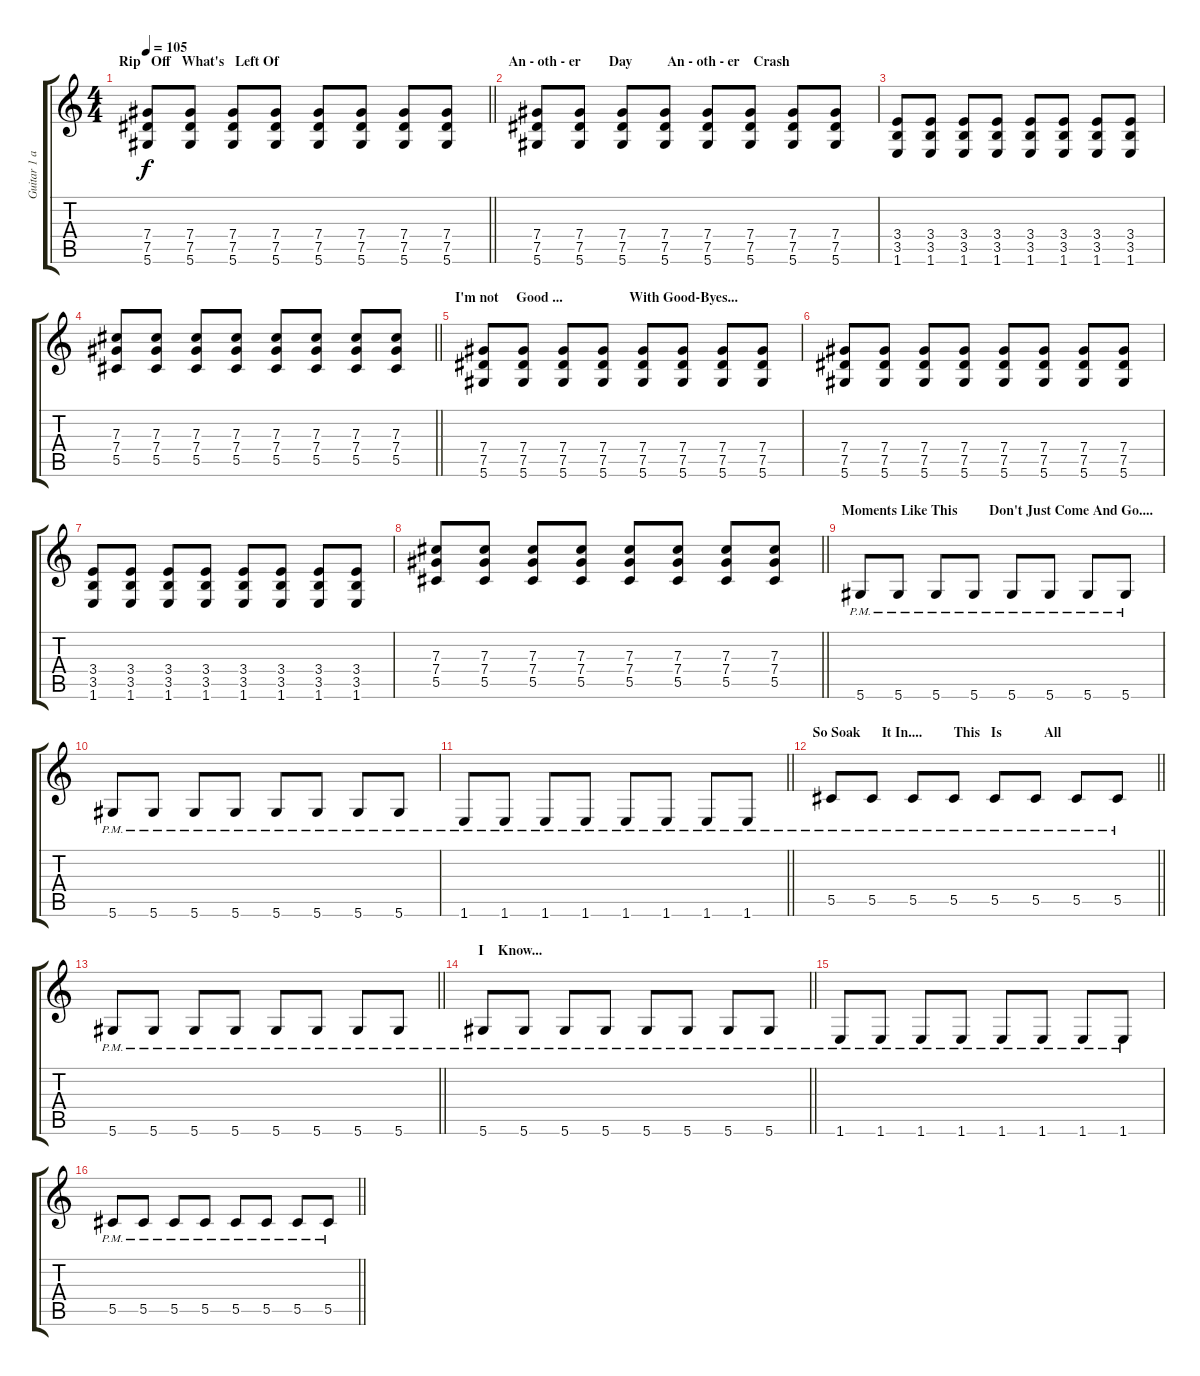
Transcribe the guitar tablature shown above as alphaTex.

\track ("Guitar 1 and/or 2" "Guitar 1 a") {instrument distortionguitar}
\staff {score tabs}
\tuning (Eb4 Bb3 Gb3 Db3 Ab2 Eb2) {hide}
\ts (4 4)
\section ("" "Rip   Off   What's   Left Of")
\tempo 105
\clef g2
\barLineRight lightlight
\ks c
(7.4 7.5 5.6).8{dy f} (7.4 7.5 5.6).8 (7.4 7.5 5.6).8 (7.4 7.5 5.6).8 (7.4 7.5 5.6).8 (7.4 7.5 5.6).8 (7.4 7.5 5.6).8 (7.4 7.5 5.6).8 |
\section ("" "An - oth - er        Day          An - oth - er    Crash")
(7.4 7.5 5.6).8 (7.4 7.5 5.6).8 (7.4 7.5 5.6).8 (7.4 7.5 5.6).8 (7.4 7.5 5.6).8 (7.4 7.5 5.6).8 (7.4 7.5 5.6).8 (7.4 7.5 5.6).8 |
(3.4 3.5 1.6).8 (3.4 3.5 1.6).8 (3.4 3.5 1.6).8 (3.4 3.5 1.6).8 (3.4 3.5 1.6).8 (3.4 3.5 1.6).8 (3.4 3.5 1.6).8 (3.4 3.5 1.6).8 |
\barLineRight lightlight
(7.3 7.4 5.5).8 (7.3 7.4 5.5).8 (7.3 7.4 5.5).8 (7.3 7.4 5.5).8 (7.3 7.4 5.5).8 (7.3 7.4 5.5).8 (7.3 7.4 5.5).8 (7.3 7.4 5.5).8 |
\section ("" "I'm not     Good ...                   With Good-Byes...")
(7.4 7.5 5.6).8 (7.4 7.5 5.6).8 (7.4 7.5 5.6).8 (7.4 7.5 5.6).8 (7.4 7.5 5.6).8 (7.4 7.5 5.6).8 (7.4 7.5 5.6).8 (7.4 7.5 5.6).8 |
(7.4 7.5 5.6).8 (7.4 7.5 5.6).8 (7.4 7.5 5.6).8 (7.4 7.5 5.6).8 (7.4 7.5 5.6).8 (7.4 7.5 5.6).8 (7.4 7.5 5.6).8 (7.4 7.5 5.6).8 |
(3.4 3.5 1.6).8 (3.4 3.5 1.6).8 (3.4 3.5 1.6).8 (3.4 3.5 1.6).8 (3.4 3.5 1.6).8 (3.4 3.5 1.6).8 (3.4 3.5 1.6).8 (3.4 3.5 1.6).8 |
\barLineRight lightlight
(7.3 7.4 5.5).8 (7.3 7.4 5.5).8 (7.3 7.4 5.5).8 (7.3 7.4 5.5).8 (7.3 7.4 5.5).8 (7.3 7.4 5.5).8 (7.3 7.4 5.5).8 (7.3 7.4 5.5).8 |
\section ("" "Moments Like This         Don't Just Come And Go....              ")
5.6{pm}.8 5.6{pm}.8 5.6{pm}.8 5.6{pm}.8 5.6{pm}.8 5.6{pm}.8 5.6{pm}.8 5.6{pm}.8 |
5.6{pm}.8 5.6{pm}.8 5.6{pm}.8 5.6{pm}.8 5.6{pm}.8 5.6{pm}.8 5.6{pm}.8 5.6{pm}.8 |
\barLineRight lightlight
1.6{pm}.8 1.6{pm}.8 1.6{pm}.8 1.6{pm}.8 1.6{pm}.8 1.6{pm}.8 1.6{pm}.8 1.6{pm}.8 |
\section ("" "So Soak      It In....         This   Is            All")
\barLineRight lightlight
5.5{pm}.8 5.5{pm}.8 5.5{pm}.8 5.5{pm}.8 5.5{pm}.8 5.5{pm}.8 5.5{pm}.8 5.5{pm}.8 |
\section ("" "")
\barLineRight lightlight
5.6{pm}.8 5.6{pm}.8 5.6{pm}.8 5.6{pm}.8 5.6{pm}.8 5.6{pm}.8 5.6{pm}.8 5.6{pm}.8 |
\section ("" "    I    Know...")
\barLineRight lightlight
5.6{pm}.8 5.6{pm}.8 5.6{pm}.8 5.6{pm}.8 5.6{pm}.8 5.6{pm}.8 5.6{pm}.8 5.6{pm}.8 |
1.6{pm}.8 1.6{pm}.8 1.6{pm}.8 1.6{pm}.8 1.6{pm}.8 1.6{pm}.8 1.6{pm}.8 1.6{pm}.8 |
\barLineRight lightlight
5.5{pm}.8 5.5{pm}.8 5.5{pm}.8 5.5{pm}.8 5.5{pm}.8 5.5{pm}.8 5.5{pm}.8 5.5{pm}.8
